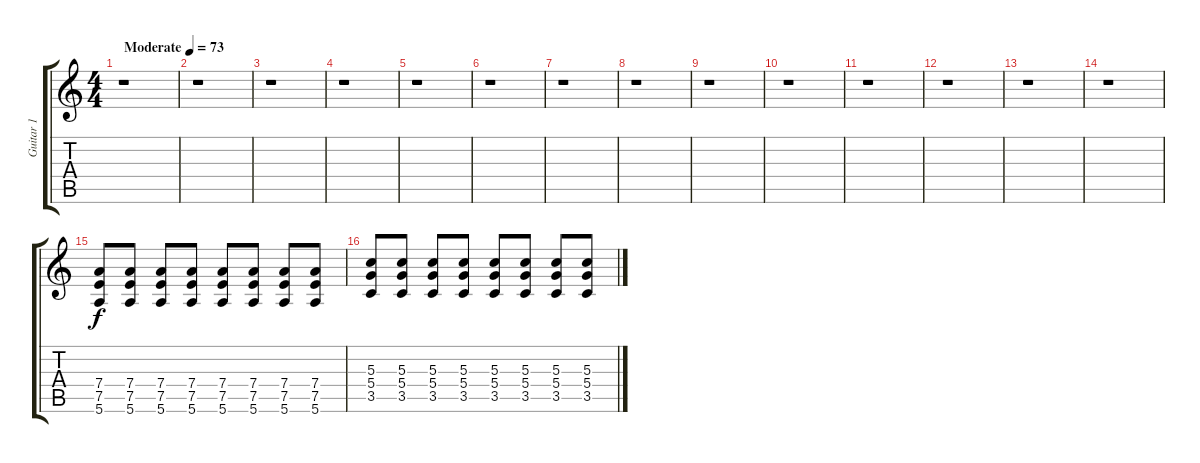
\track ("Guitar 1" "Guitar 1") {instrument overdrivenguitar}
\staff {score tabs}
\tuning (E4 B3 G3 D3 A2 E2) {hide}
\ts (4 4)
\tempo (73 "Moderate")
\clef g2
\ks c
r.1{dy f instrument overdrivenguitar} |
r.1 |
r.1 |
r.1 |
r.1 |
r.1 |
r.1 |
r.1 |
r.1 |
r.1 |
r.1 |
r.1 |
r.1 |
r.1 |
(7.4 7.5 5.6).8 (7.4 7.5 5.6).8 (7.4 7.5 5.6).8 (7.4 7.5 5.6).8 (7.4 7.5 5.6).8 (7.4 7.5 5.6).8 (7.4 7.5 5.6).8 (7.4 7.5 5.6).8 |
(5.3 5.4 3.5).8 (5.3 5.4 3.5).8 (5.3 5.4 3.5).8 (5.3 5.4 3.5).8 (5.3 5.4 3.5).8 (5.3 5.4 3.5).8 (5.3 5.4 3.5).8 (5.3 5.4 3.5).8
